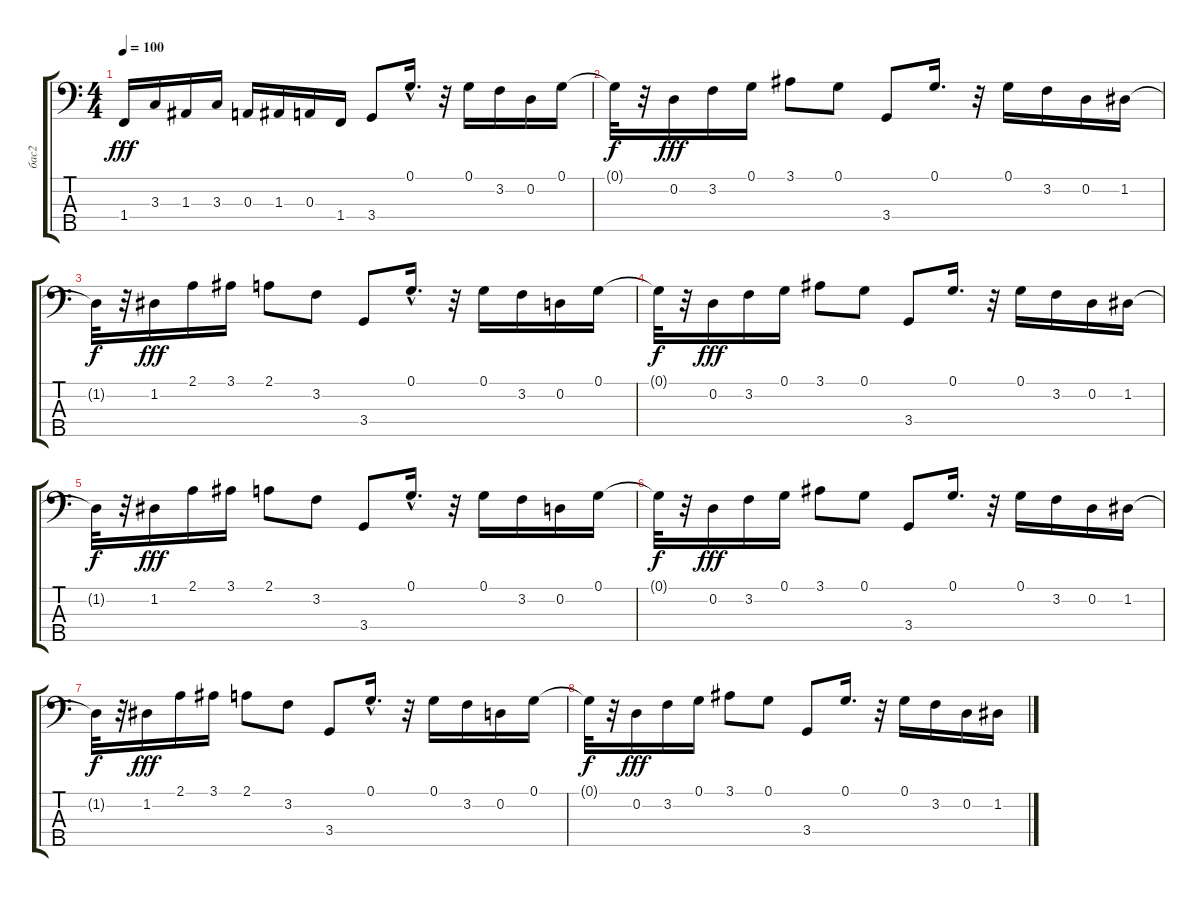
\track ("бас2" "бас2") {instrument electricbassfinger}
\staff {score tabs}
\tuning (G2 D2 A1 E1 B0) {hide}
\ts (4 4)
\tempo 100
\clef f4
\ks c
1.4.16{dy fff} 3.3.16 1.3.16 3.3.16 0.3.16 1.3.16 0.3.16 1.4.16 3.4.8 0.1{hac}.16{d} r.32 0.1.16 3.2.16 0.2.16 0.1.16 |
0.1{t}.32{dy f} r.32 0.2.16{dy fff} 3.2.16 0.1.16 3.1.8 0.1.8 3.4.8 0.1.16{d} r.32 0.1.16 3.2.16 0.2.16 1.2.16 |
1.2{t}.32{dy f} r.32 1.2.16{dy fff} 2.1.16 3.1.16 2.1.8 3.2.8 3.4.8 0.1{hac}.16{d} r.32 0.1.16 3.2.16 0.2.16 0.1.16 |
0.1{t}.32{dy f} r.32 0.2.16{dy fff} 3.2.16 0.1.16 3.1.8 0.1.8 3.4.8 0.1.16{d} r.32 0.1.16 3.2.16 0.2.16 1.2.16 |
1.2{t}.32{dy f} r.32 1.2.16{dy fff} 2.1.16 3.1.16 2.1.8 3.2.8 3.4.8 0.1{hac}.16{d} r.32 0.1.16 3.2.16 0.2.16 0.1.16 |
0.1{t}.32{dy f} r.32 0.2.16{dy fff} 3.2.16 0.1.16 3.1.8 0.1.8 3.4.8 0.1.16{d} r.32 0.1.16 3.2.16 0.2.16 1.2.16 |
1.2{t}.32{dy f} r.32 1.2.16{dy fff} 2.1.16 3.1.16 2.1.8 3.2.8 3.4.8 0.1{hac}.16{d} r.32 0.1.16 3.2.16 0.2.16 0.1.16 |
0.1{t}.32{dy f} r.32 0.2.16{dy fff} 3.2.16 0.1.16 3.1.8 0.1.8 3.4.8 0.1.16{d} r.32 0.1.16 3.2.16 0.2.16 1.2.16
